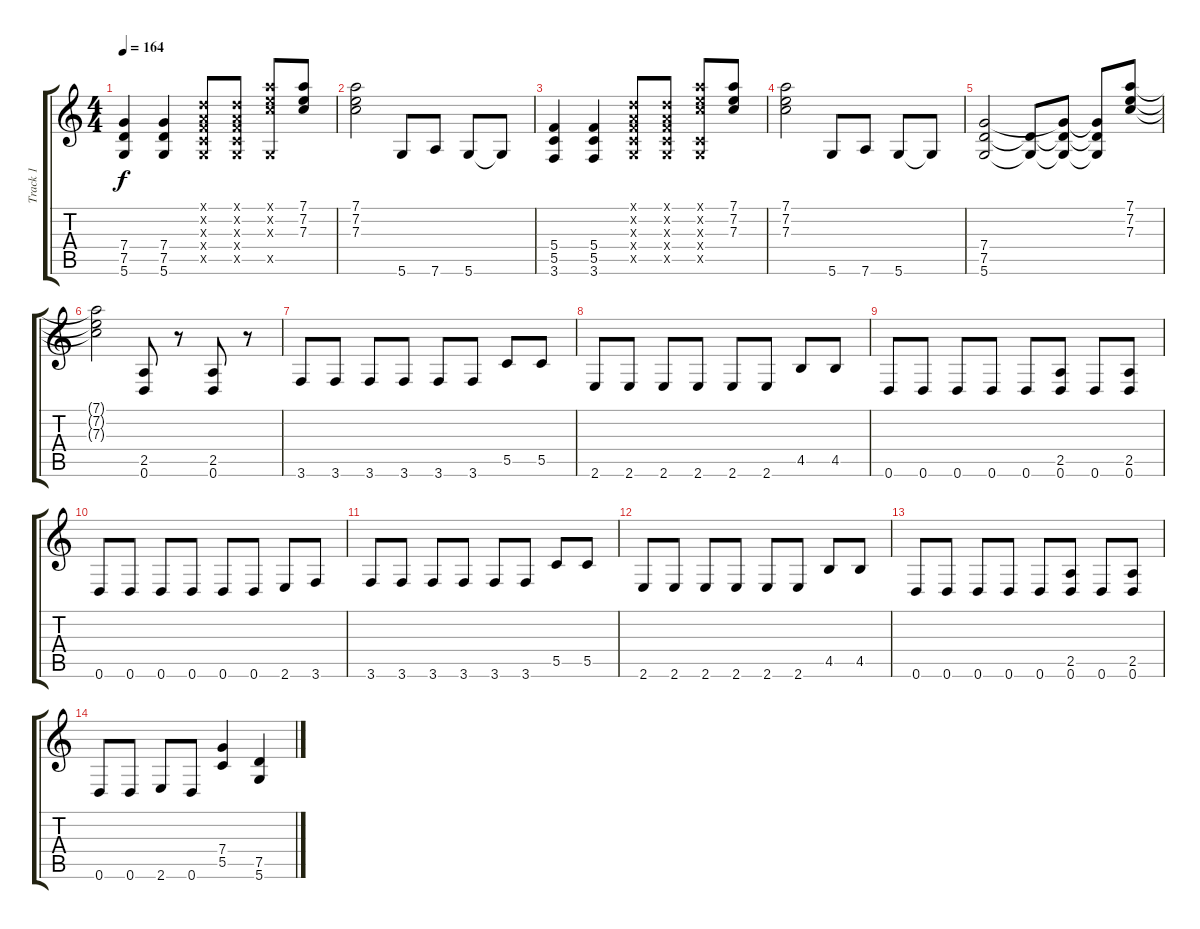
\track ("Track 1" "Track 1") {instrument distortionguitar}
\staff {score tabs}
\tuning (D4 A3 F3 C3 G2 D2) {hide}
\ts (4 4)
\tempo 164
\clef g2
\ks c
(7.4 7.5 5.6).4{dy f} (7.4 7.5 5.6).4 (0.1{x} 0.2{x} 0.3{x} 0.4{x} 0.5{x}).8 (0.1{x} 0.2{x} 0.3{x} 0.4{x} 0.5{x}).8 (7.1{x} 7.2{x} 7.3{x} 0.5{x}).8 (7.1 7.2 7.3).8 |
(7.1 7.2 7.3).2 5.6.8 7.6.8 5.6.8 5.6{t}.8 |
(5.4 5.5 3.6).4 (5.4 5.5 3.6).4 (0.1{x} 0.2{x} 0.3{x} 0.4{x} 0.5{x}).8 (0.1{x} 0.2{x} 0.3{x} 0.4{x} 0.5{x}).8 (7.1{x} 7.2{x} 7.3{x} 0.4{x} 0.5{x}).8 (7.1 7.2 7.3).8 |
(7.1 7.2 7.3).2 5.6.8 7.6.8 5.6.8 5.6{t}.8 |
(7.4 7.5 5.6).2 (7.5{t} 5.6{t}).8 (7.4{t} 7.5{t} 5.6{t}).8 (7.4{t} 7.5{t} 5.6{t}).8 (7.1 7.2 7.3).8 |
(7.1{t} 7.2{t} 7.3{t}).2 (2.5 0.6).8 r.8 (2.5 0.6).8 r.8 |
3.6.8{instrument distortionguitar} 3.6.8 3.6.8 3.6.8 3.6.8 3.6.8 5.5.8 5.5.8 |
2.6.8 2.6.8 2.6.8 2.6.8 2.6.8 2.6.8 4.5.8 4.5.8 |
0.6.8 0.6.8 0.6.8 0.6.8 0.6.8 (2.5 0.6).8 0.6.8 (2.5 0.6).8 |
0.6.8 0.6.8 0.6.8 0.6.8 0.6.8 0.6.8 2.6.8 3.6.8 |
3.6.8 3.6.8 3.6.8 3.6.8 3.6.8 3.6.8 5.5.8 5.5.8 |
2.6.8 2.6.8 2.6.8 2.6.8 2.6.8 2.6.8 4.5.8 4.5.8 |
0.6.8 0.6.8 0.6.8 0.6.8 0.6.8 (2.5 0.6).8 0.6.8 (2.5 0.6).8 |
0.6.8 0.6.8 2.6.8 0.6.8 (7.4 5.5).4 (7.5 5.6).4
